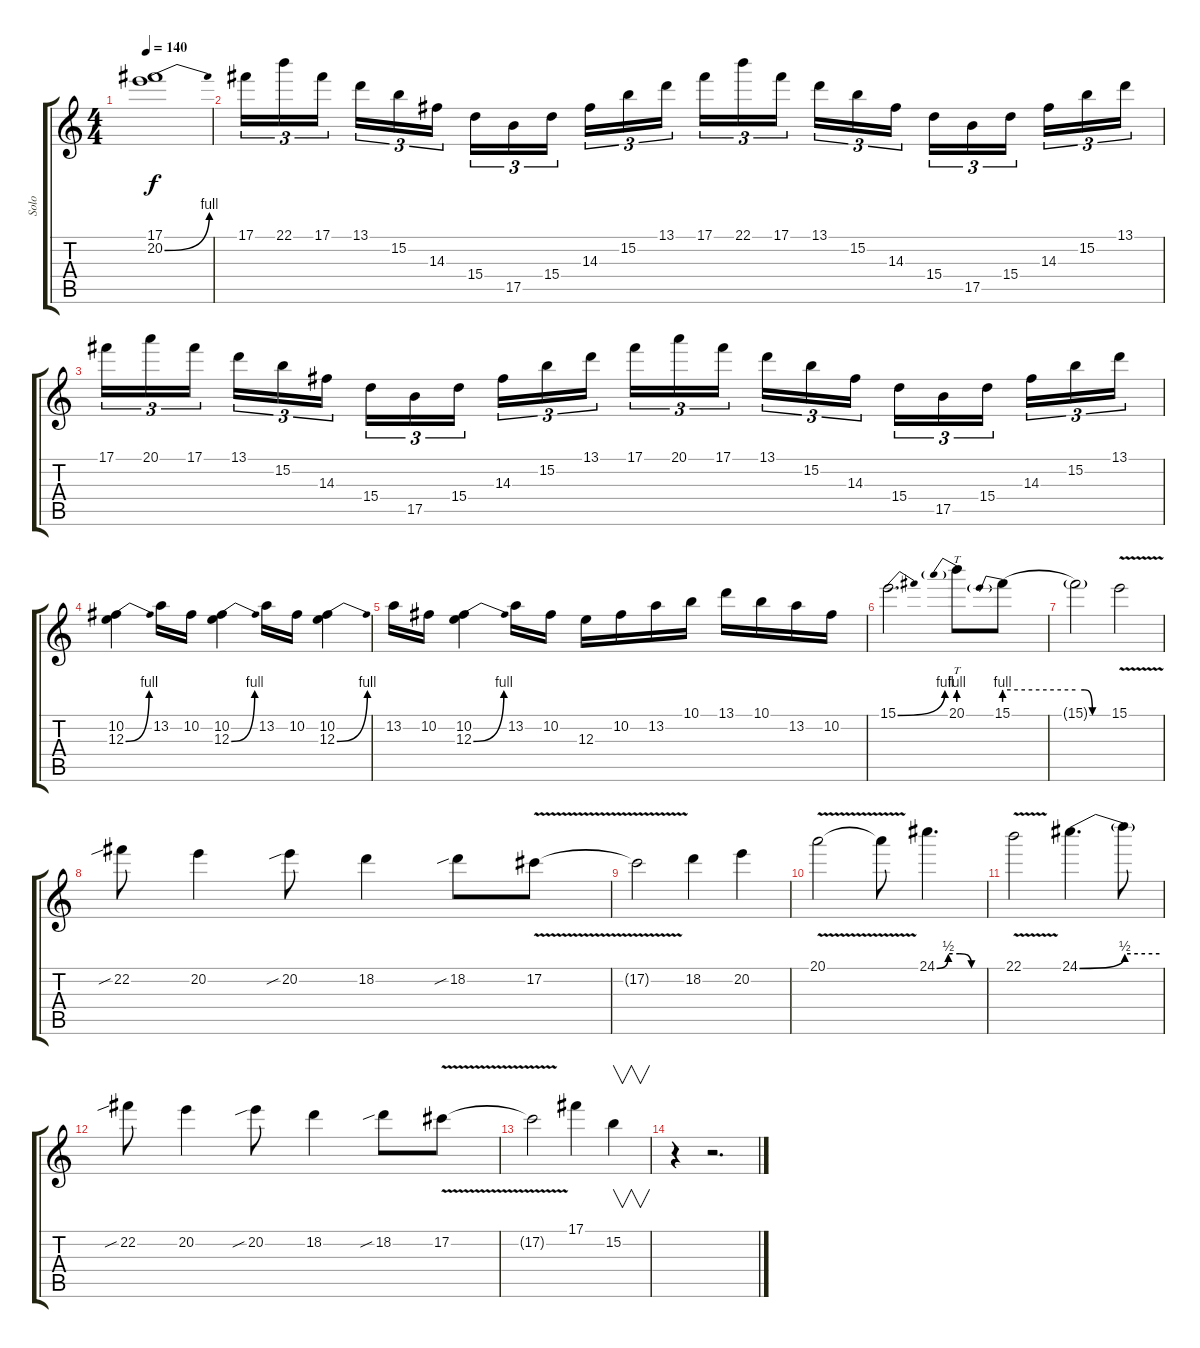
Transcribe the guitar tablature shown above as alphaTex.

\track ("Solo" "Solo") {instrument overdrivenguitar}
\staff {score tabs}
\tuning (Db4 Ab3 E3 B2 Gb2 B1) {hide}
\ts (4 4)
\tempo 140
\clef g2
\ks c
(17.1 20.2{be (bend 0 0 60 4)}).1{dy f} |
17.1.16{tu (3 2)} 22.1.16{tu (3 2)} 17.1.16{tu (3 2) beam splitsecondary} 13.1.16{tu (3 2)} 15.2.16{tu (3 2)} 14.3.16{tu (3 2)} 15.4.16{tu (3 2)} 17.5.16{tu (3 2)} 15.4.16{tu (3 2) beam splitsecondary} 14.3.16{tu (3 2)} 15.2.16{tu (3 2)} 13.1.16{tu (3 2)} 17.1.16{tu (3 2)} 22.1.16{tu (3 2)} 17.1.16{tu (3 2) beam splitsecondary} 13.1.16{tu (3 2)} 15.2.16{tu (3 2)} 14.3.16{tu (3 2)} 15.4.16{tu (3 2)} 17.5.16{tu (3 2)} 15.4.16{tu (3 2) beam splitsecondary} 14.3.16{tu (3 2)} 15.2.16{tu (3 2)} 13.1.16{tu (3 2)} |
17.1.16{tu (3 2)} 20.1.16{tu (3 2)} 17.1.16{tu (3 2) beam splitsecondary} 13.1.16{tu (3 2)} 15.2.16{tu (3 2)} 14.3.16{tu (3 2)} 15.4.16{tu (3 2)} 17.5.16{tu (3 2)} 15.4.16{tu (3 2) beam splitsecondary} 14.3.16{tu (3 2)} 15.2.16{tu (3 2)} 13.1.16{tu (3 2)} 17.1.16{tu (3 2)} 20.1.16{tu (3 2)} 17.1.16{tu (3 2) beam splitsecondary} 13.1.16{tu (3 2)} 15.2.16{tu (3 2)} 14.3.16{tu (3 2)} 15.4.16{tu (3 2)} 17.5.16{tu (3 2)} 15.4.16{tu (3 2) beam splitsecondary} 14.3.16{tu (3 2)} 15.2.16{tu (3 2)} 13.1.16{tu (3 2)} |
(10.2 12.3{be (bend 0 0 60 4)}).4 13.2.16 10.2.16 (10.2 12.3{be (bend 0 0 60 4)}).4 13.2.16 10.2.16 (10.2 12.3{be (bend 0 0 60 4)}).4 |
13.2.16 10.2.16 (10.2 12.3{be (bend 0 0 60 4)}).4 13.2.16 10.2.16 12.3.16 10.2.16 13.2.16 10.1.16 13.1.16 10.1.16 13.2.16 10.2.16 |
15.1{be (bend 0 0 60 4)}.2{d} 20.1{be (prebend 0 4 60 4)}.8{tt} 15.1{be (prebend 0 4 60 4)}.8 |
15.1{be (custom 0 4 15 4 30 0 60 0) t}.2 15.1{v}.2 |
22.2{sib}.8 20.2.4 20.2{sib}.8 18.2.4 18.2{sib}.8 17.2{v}.8 |
17.2{v t}.2 18.2.4 20.2.4 |
20.1{v}.2 20.1{v t}.8 24.1{be (custom 0 0 15 2 30 2 45 0 60 0)}.4{d} |
22.1{v}.2 24.1{be (bend 0 0 60 2)}.4{d} 24.1{be (hold 0 2 60 2) t}.8 |
22.2{sib}.8 20.2.4 20.2{sib}.8 18.2.4 18.2{sib}.8 17.2{v}.8 |
17.2{v t}.2 17.1.4 15.2.4{v} |
r.4 r.2{d}
